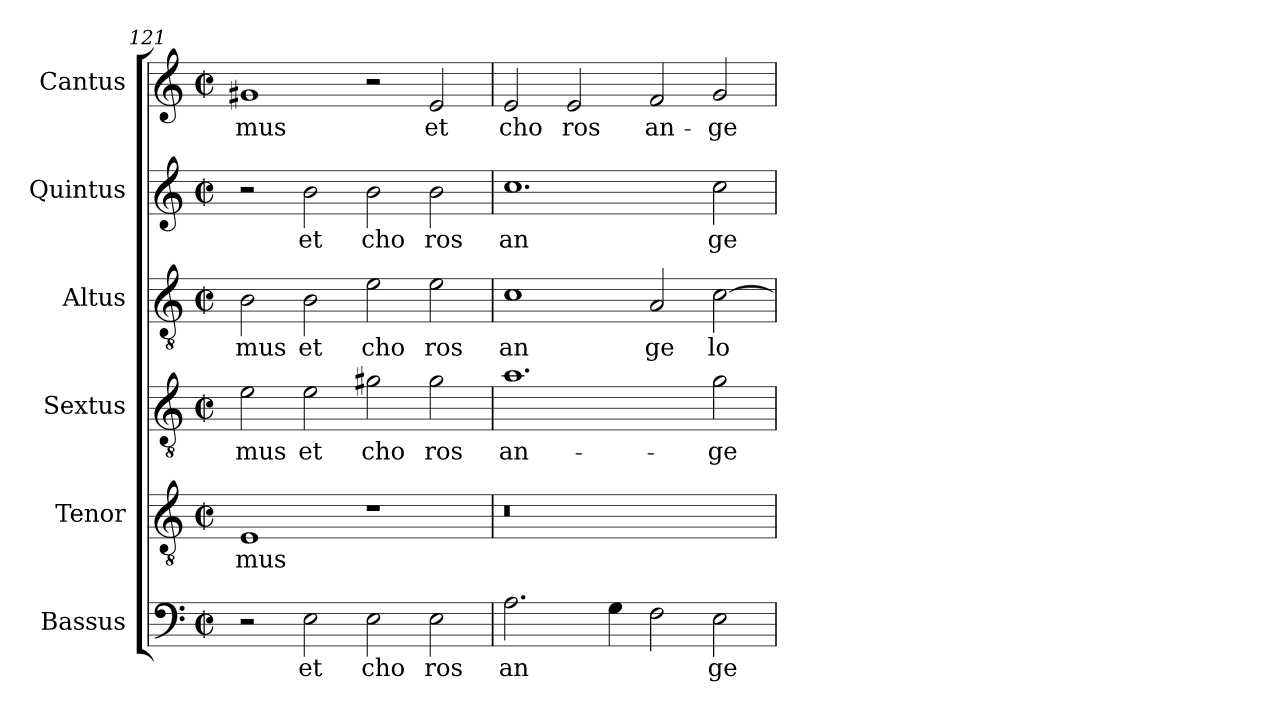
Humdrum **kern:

**kern	**text	**kern	**text	**kern	**text	**kern	**text	**kern	**text	**kern	**text
*part6	*part6	*part5	*part5	*part4	*part4	*part3	*part3	*part2	*part2	*part1	*part1
*staff6	*staff6	*staff5	*staff5	*staff4	*staff4	*staff3	*staff3	*staff2	*staff2	*staff1	*staff1
*I"Bassus	*	*I"Tenor	*	*I"Sextus	*	*I"Altus	*	*I"Quintus	*	*I"Cantus	*
*clefF4	*	*clefGv2	*	*clefGv2	*	*clefGv2	*	*clefG2	*	*clefG2	*
*M2/2	*	*M2/2	*	*M2/2	*	*M2/2	*	*M2/2	*	*M2/2	*
*met(c|)	*	*met(c|)	*	*met(c|)	*	*met(c|)	*	*met(c|)	*	*met(c|)	*
=121	=121	=121	=121	=121	=121	=121	=121	=121	=121	=121	=121
!	!	!	!LO:LY:b:cj	!	!LO:LY:b:cj	!	!LO:LY:b:cj	!	!	!	!LO:LY:b:cj
2r	.	1E	mus	2e\	-mus	2B\	mus	2r	.	1g#X	-mus
!	!LO:LY:b:cj	!	!	!	!LO:LY:b:cj	!	!LO:LY:b:cj	!	!LO:LY:b:cj	!	!
2E\	et	.	.	2e\	et	2B\	et	2b\	et	.	.
!	!LO:LY:b:cj	!	!	!	!LO:LY:b:cj	!	!LO:LY:b:cj	!	!LO:LY:b:cj	!	!
2E\	cho	1r	.	2g#X\	cho	2e\	cho	2b\	cho	2r	.
!	!LO:LY:b:cj	!	!	!	!LO:LY:b:cj	!	!LO:LY:b:cj	!	!LO:LY:b:cj	!	!LO:LY:b:cj
2E\	ros	.	.	2g#\	ros	2e\	ros	2b\	ros	2e/	et
=122	=122	=122	=122	=122	=122	=122	=122	=122	=122	=122	=122
!	!LO:LY:b:cj	!	!	!	!LO:LY:b:cj	!	!LO:LY:b:cj	!	!LO:LY:b:cj	!	!LO:LY:b:cj
2.A\	an	0r	.	1.a	an-	1c	an	1.cc	an	2e/	cho
!	!	!	!	!	!	!	!	!	!	!	!LO:LY:b:cj
.	.	.	.	.	.	.	.	.	.	2e/	ros
4G\	.	.	.	.	.	.	.	.	.	.	.
!	!	!	!	!	!	!	!LO:LY:b:cj	!	!	!	!LO:LY:b:cj
2F\	.	.	.	.	.	2A/	ge	.	.	2f/	an-
!	!LO:LY:b:cj	!	!	!	!LO:LY:b:cj	!	!LO:LY:b:cj	!	!LO:LY:b:cj	!	!LO:LY:b:cj
2E\	ge	.	.	2g\	-ge-	[>2c\	lo	2cc\	ge	2g/	-ge-
=	=	=	=	=	=	=	=	=	=	=	=
*-	*-	*-	*-	*-	*-	*-	*-	*-	*-	*-	*-
